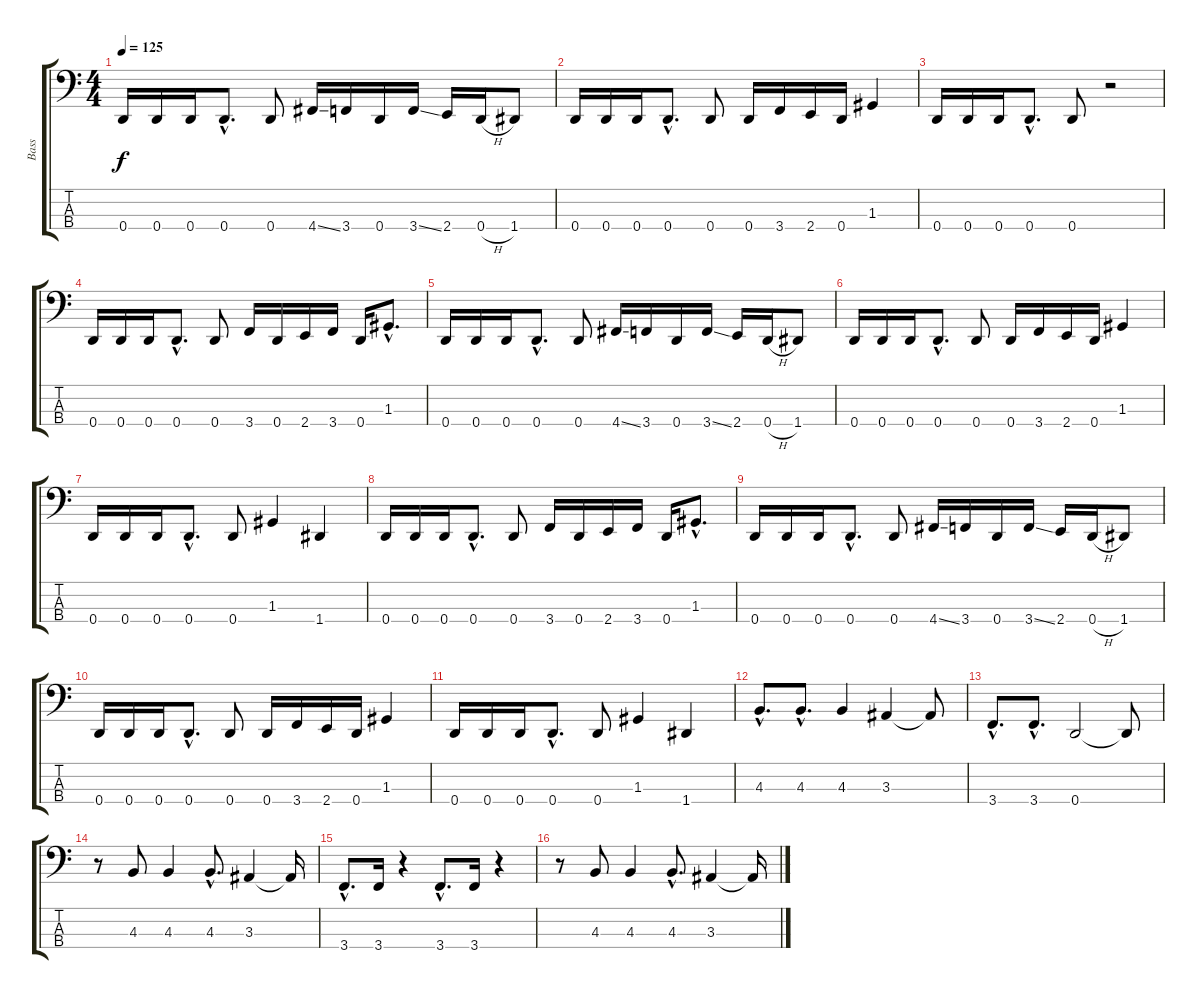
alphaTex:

\track ("Bass" "Bass") {instrument electricbasspick}
\staff {score tabs}
\tuning (F2 C2 G1 D1) {hide}
\ts (4 4)
\tempo 125
\clef f4
\ks c
0.4.16{dy f} 0.4.16 0.4.16 0.4{hac}.8{d} 0.4.8 4.4{ss}.16 3.4.16 0.4.16 3.4{ss}.16 2.4.16 0.4{h}.16 1.4.8 |
0.4.16 0.4.16 0.4.16 0.4{hac}.8{d} 0.4.8 0.4.16 3.4.16 2.4.16 0.4.16 1.3.4 |
0.4.16 0.4.16 0.4.16 0.4{hac}.8{d} 0.4.8 r.2 |
0.4.16 0.4.16 0.4.16 0.4{hac}.8{d} 0.4.8 3.4.16 0.4.16 2.4.16 3.4.16 0.4.16 1.3{hac}.8{d} |
0.4.16 0.4.16 0.4.16 0.4{hac}.8{d} 0.4.8 4.4{ss}.16 3.4.16 0.4.16 3.4{ss}.16 2.4.16 0.4{h}.16 1.4.8 |
0.4.16 0.4.16 0.4.16 0.4{hac}.8{d} 0.4.8 0.4.16 3.4.16 2.4.16 0.4.16 1.3.4 |
0.4.16 0.4.16 0.4.16 0.4{hac}.8{d} 0.4.8 1.3.4 1.4.4 |
0.4.16 0.4.16 0.4.16 0.4{hac}.8{d} 0.4.8 3.4.16 0.4.16 2.4.16 3.4.16 0.4.16 1.3{hac}.8{d} |
0.4.16 0.4.16 0.4.16 0.4{hac}.8{d} 0.4.8 4.4{ss}.16 3.4.16 0.4.16 3.4{ss}.16 2.4.16 0.4{h}.16 1.4.8 |
0.4.16 0.4.16 0.4.16 0.4{hac}.8{d} 0.4.8 0.4.16 3.4.16 2.4.16 0.4.16 1.3.4 |
0.4.16 0.4.16 0.4.16 0.4{hac}.8{d} 0.4.8 1.3.4 1.4.4 |
4.3{hac}.8{d} 4.3{hac}.8{d} 4.3.4 3.3.4 3.3{t}.8 |
3.4{hac}.8{d} 3.4{hac}.8{d} 0.4.2 0.4{t}.8 |
r.8 4.3.8 4.3.4 4.3{hac}.8{d} 3.3.4 3.3{t}.16 |
3.4{hac}.8{d} 3.4.16 r.4 3.4{hac}.8{d} 3.4.16 r.4 |
r.8 4.3.8 4.3.4 4.3{hac}.8{d} 3.3.4 3.3{t}.16
